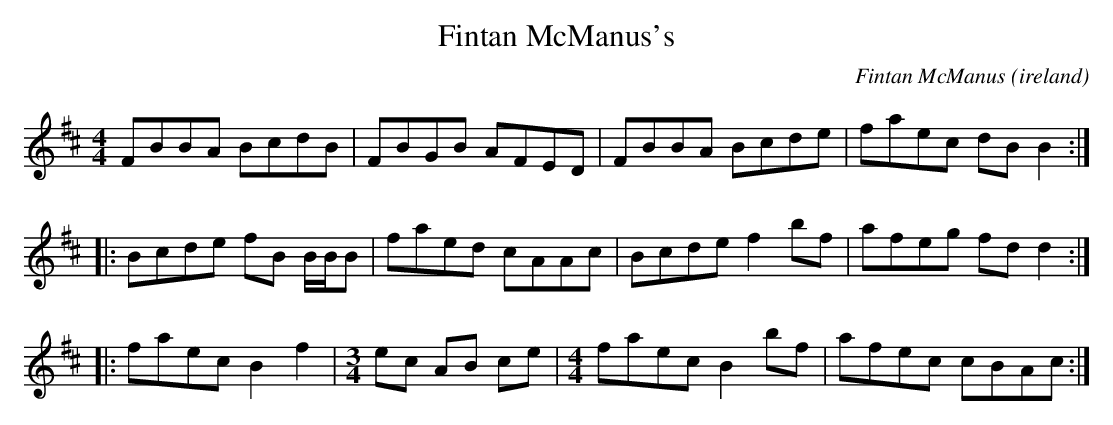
X:1
T:Fintan McManus's
O:ireland
M:4/4
C:Fintan McManus
K:Bm
FBBA BcdB|FBGB AFED|FBBA Bcde|faec dBB2:|*
|:Bcde fB B/2B/2B|faed cAAc|Bcde f2bf|afeg fdd2:|*
|:faec B2f2|\
M:3/4
ec AB ce|\
M:4/4
faec B2bf|afec cBAc:|**
